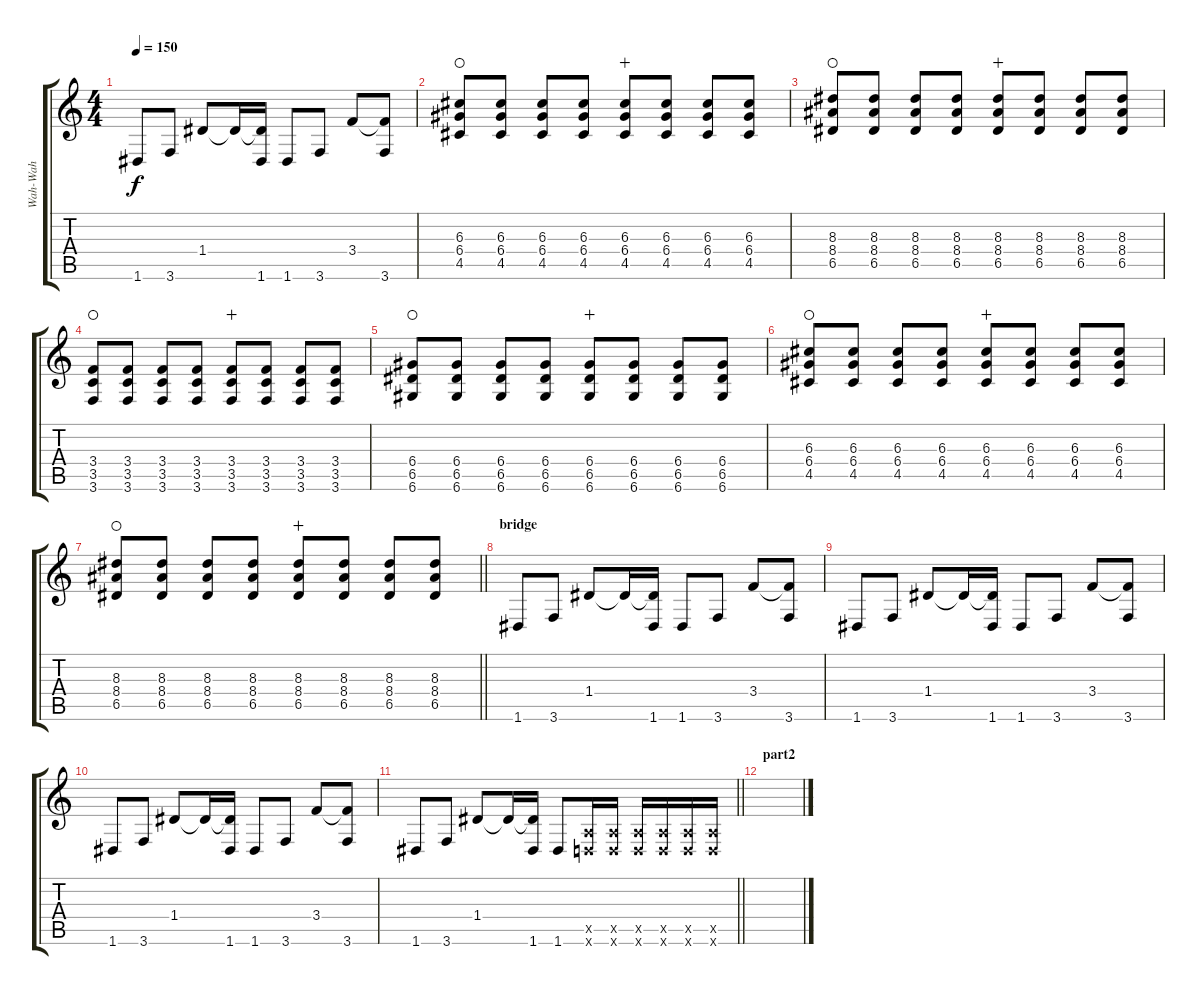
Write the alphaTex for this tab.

\track ("Wah-Wah" "Wah-Wah") {instrument distortionguitar}
\staff {score tabs}
\tuning (E4 B3 G3 D3 A2 D2) {hide}
\ts (4 4)
\tempo 150
\clef g2
\ks c
1.6.8{dy f} 3.6.8 1.4.8 1.4{t}.16 (1.4{t} 1.6).16 1.6.8 3.6.8 3.4.8 (3.4{t} 3.6).8 |
(6.3 6.4 4.5).8{waho} (6.3 6.4 4.5).8 (6.3 6.4 4.5).8 (6.3 6.4 4.5).8 (6.3 6.4 4.5).8{wahc} (6.3 6.4 4.5).8 (6.3 6.4 4.5).8 (6.3 6.4 4.5).8 |
(8.3 8.4 6.5).8{waho} (8.3 8.4 6.5).8 (8.3 8.4 6.5).8 (8.3 8.4 6.5).8 (8.3 8.4 6.5).8{wahc} (8.3 8.4 6.5).8 (8.3 8.4 6.5).8 (8.3 8.4 6.5).8 |
(3.4 3.5 3.6).8{waho} (3.4 3.5 3.6).8 (3.4 3.5 3.6).8 (3.4 3.5 3.6).8 (3.4 3.5 3.6).8{wahc} (3.4 3.5 3.6).8 (3.4 3.5 3.6).8 (3.4 3.5 3.6).8 |
(6.4 6.5 6.6).8{waho} (6.4 6.5 6.6).8 (6.4 6.5 6.6).8 (6.4 6.5 6.6).8 (6.4 6.5 6.6).8{wahc} (6.4 6.5 6.6).8 (6.4 6.5 6.6).8 (6.4 6.5 6.6).8 |
(6.3 6.4 4.5).8{waho} (6.3 6.4 4.5).8 (6.3 6.4 4.5).8 (6.3 6.4 4.5).8 (6.3 6.4 4.5).8{wahc} (6.3 6.4 4.5).8 (6.3 6.4 4.5).8 (6.3 6.4 4.5).8 |
\barLineRight lightlight
(8.3 8.4 6.5).8{waho} (8.3 8.4 6.5).8 (8.3 8.4 6.5).8 (8.3 8.4 6.5).8 (8.3 8.4 6.5).8{wahc} (8.3 8.4 6.5).8 (8.3 8.4 6.5).8 (8.3 8.4 6.5).8 |
\section ("" "bridge")
1.6.8 3.6.8 1.4.8 1.4{t}.16 (1.4{t} 1.6).16 1.6.8 3.6.8 3.4.8 (3.4{t} 3.6).8 |
1.6.8 3.6.8 1.4.8 1.4{t}.16 (1.4{t} 1.6).16 1.6.8 3.6.8 3.4.8 (3.4{t} 3.6).8 |
1.6.8 3.6.8 1.4.8 1.4{t}.16 (1.4{t} 1.6).16 1.6.8 3.6.8 3.4.8 (3.4{t} 3.6).8 |
\barLineRight lightlight
1.6.8 3.6.8 1.4.8 1.4{t}.16 (1.4{t} 1.6).16 1.6.8 (0.5{x} 0.6{x}).16 (0.5{x} 0.6{x}).16 (0.5{x} 0.6{x}).16 (0.5{x} 0.6{x}).16 (0.5{x} 0.6{x}).16 (0.5{x} 0.6{x}).16 |
\section ("" "part2")
